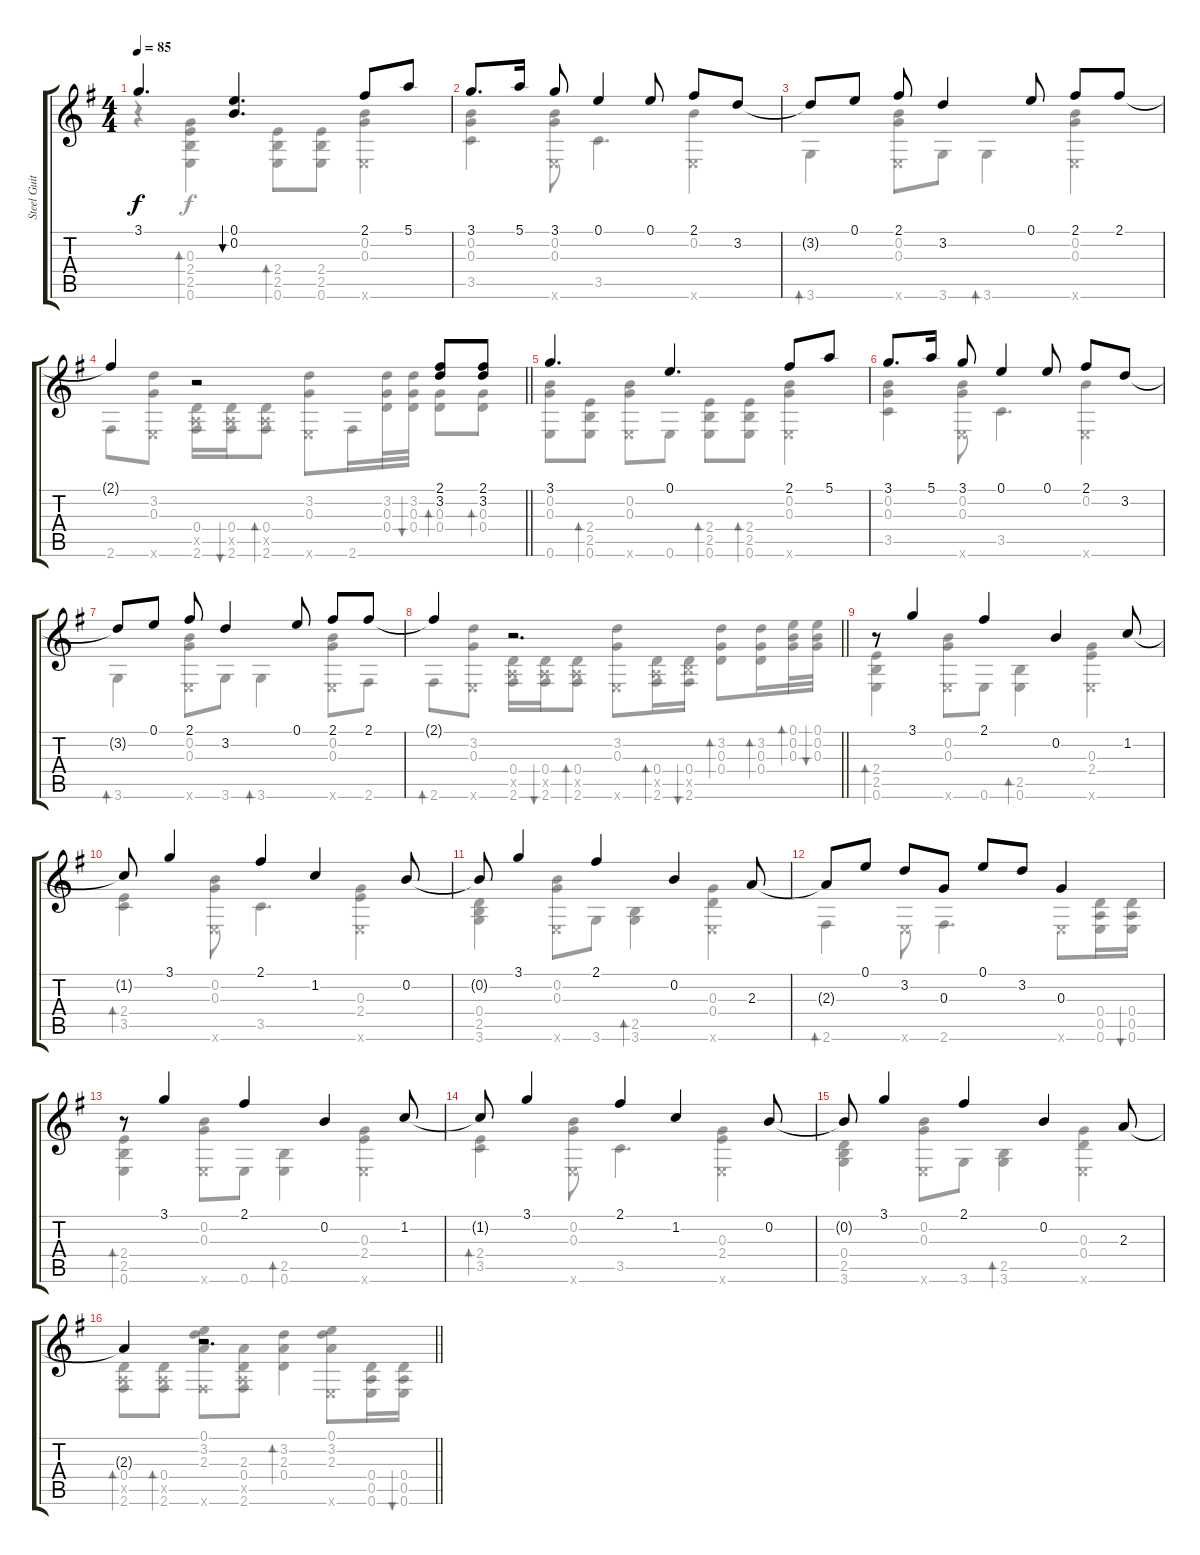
\track ("Steel Guitar" "Steel Guit") {instrument acousticguitarsteel}
\staff {score tabs}
\tuning (E4 B3 G3 D3 A2 E2) {hide}
\voice
\ts (4 4)
\tempo 85
\clef g2
\ks eminor
3.1.4{d dy f} (0.1 0.2).4{d bu 30} 2.1.8 5.1.8 |
3.1.8{d} 5.1.16 3.1.8 0.1.4 0.1.8 2.1.8 3.2.8 |
3.2{t}.8 0.1.8 2.1.8 3.2.4 0.1.8 2.1.8 2.1.8 |
\barLineRight lightlight
2.1{t}.4 r.2 (2.1 3.2).8 (2.1 3.2).8 |
3.1.4{d} 0.1.4{d} 2.1.8 5.1.8 |
3.1.8{d} 5.1.16 3.1.8 0.1.4 0.1.8 2.1.8 3.2.8 |
3.2{t}.8 0.1.8 2.1.8 3.2.4 0.1.8 2.1.8 2.1.8 |
\barLineRight lightlight
2.1{t}.4 r.2{d} |
r.8 3.1.4 2.1.4 0.2.4 1.2.8 |
1.2{t}.8 3.1.4 2.1.4 1.2.4 0.2.8 |
0.2{t}.8 3.1.4 2.1.4 0.2.4 2.3.8 |
2.3{t}.8 0.1.8 3.2.8 0.3.8 0.1.8 3.2.8 0.3.4 |
r.8 3.1.4 2.1.4 0.2.4 1.2.8 |
1.2{t}.8 3.1.4 2.1.4 1.2.4 0.2.8 |
0.2{t}.8 3.1.4 2.1.4 0.2.4 2.3.8 |
\barLineRight lightlight
2.3{t}.4 r.2{d}
\voice
\clef g2
\ottava regular
\simile none
\ks eminor
r.4{dy f} (0.3 2.4 2.5 0.6).4{bd 30} (2.4 2.5 0.6).8{bd 30} (2.4 2.5 0.6).8 (0.2 0.3 0.6{x}).4 |
(0.2 0.3 3.5).4 (0.2 0.3 0.6{x}).8 3.5.4{d} (0.2 0.6{x}).4 |
3.6.4{bd 30} (0.2 0.3 0.6{x}).8 3.6.8 3.6.4{bd 30} (0.2 0.3 0.6{x}).4 |
\barLineRight lightlight
2.6.8 (3.2 0.3 0.6{x}).8 (0.4 0.5{x} 2.6).16 (0.4 0.5{x} 2.6).16{bu 30} (0.4 0.5{x} 2.6).8{bd 30} (3.2 0.3 0.6{x}).8 2.6.16 (3.2 0.3 0.4).32 (3.2 0.3 0.4).32{bu 30} (0.3 0.4).8{bd 30} (0.3 0.4).8{bd 30} |
(0.2 0.3 0.6).8 (2.4 2.5 0.6).8{bd 30} (0.2 0.3 0.6{x}).8 0.6.8 (2.4 2.5 0.6).8{bd 30} (2.4 2.5 0.6).8{bd 30} (0.2 0.3 0.6{x}).4 |
(0.2 0.3 3.5).4 (0.2 0.3 0.6{x}).8 3.5.4{d} (0.2 0.6{x}).4 |
3.6.4{bd 30} (0.2 0.3 0.6{x}).8 3.6.8 3.6.4{bd 30} (0.2 0.3 0.6{x}).8 2.6.8 |
\barLineRight lightlight
2.6.8{bd 30} (3.2 0.3 0.6{x}).8 (0.4 0.5{x} 2.6).16 (0.4 0.5{x} 2.6).16{bu 30} (0.4 0.5{x} 2.6).8{bd 30} (3.2 0.3 0.6{x}).8 (0.4 0.5{x} 2.6).16{bd 30} (0.4 2.5{x} 2.6).16{bu 30} (3.2 0.3 0.4).8{bd 30} (3.2 0.3 0.4).16{bd 30} (0.1 0.2 0.3).32{bd 30} (0.1 0.2 0.3).32{bu 30} |
(2.4 2.5 0.6).4{bd 30} (0.2 0.3 0.6{x}).8 0.6.8 (2.5 0.6).4{bd 30} (0.3 2.4 0.6{x}).4 |
(2.4 3.5).4{bd 30} (0.2 0.3 0.6{x}).8 3.5.4{d} (0.3 2.4 0.6{x}).4 |
(0.4 2.5 3.6).4 (0.2 0.3 0.6{x}).8 3.6.8 (2.5 3.6).4{bd 30} (0.3 0.4 0.6{x}).4 |
2.6.4{bd 30} 0.6{x}.8 2.6.4{d} 0.6{x}.8 (0.4 0.5 0.6).16 (0.4 0.5 0.6).16{bu 30} |
(2.4 2.5 0.6).4{bd 30} (0.2 0.3 0.6{x}).8 0.6.8 (2.5 0.6).4{bd 30} (0.3 2.4 0.6{x}).4 |
(2.4 3.5).4{bd 30} (0.2 0.3 0.6{x}).8 3.5.4{d} (0.3 2.4 0.6{x}).4 |
(0.4 2.5 3.6).4 (0.2 0.3 0.6{x}).8 3.6.8 (2.5 3.6).4{bd 30} (0.3 0.4 0.6{x}).4 |
\barLineRight lightlight
(0.4 0.5{x} 2.6).8{bd 30} (0.4 0.5{x} 2.6).8{bd 30} (0.1 3.2 2.3 2.6{x}).8 (2.3 0.4 0.5{x} 2.6).8 (3.2 2.3 0.4).4{bd 30} (0.1 3.2 2.3 0.6{x}).8 (0.4 0.5 0.6).16 (0.4 0.5 0.6).16{bu 30}
